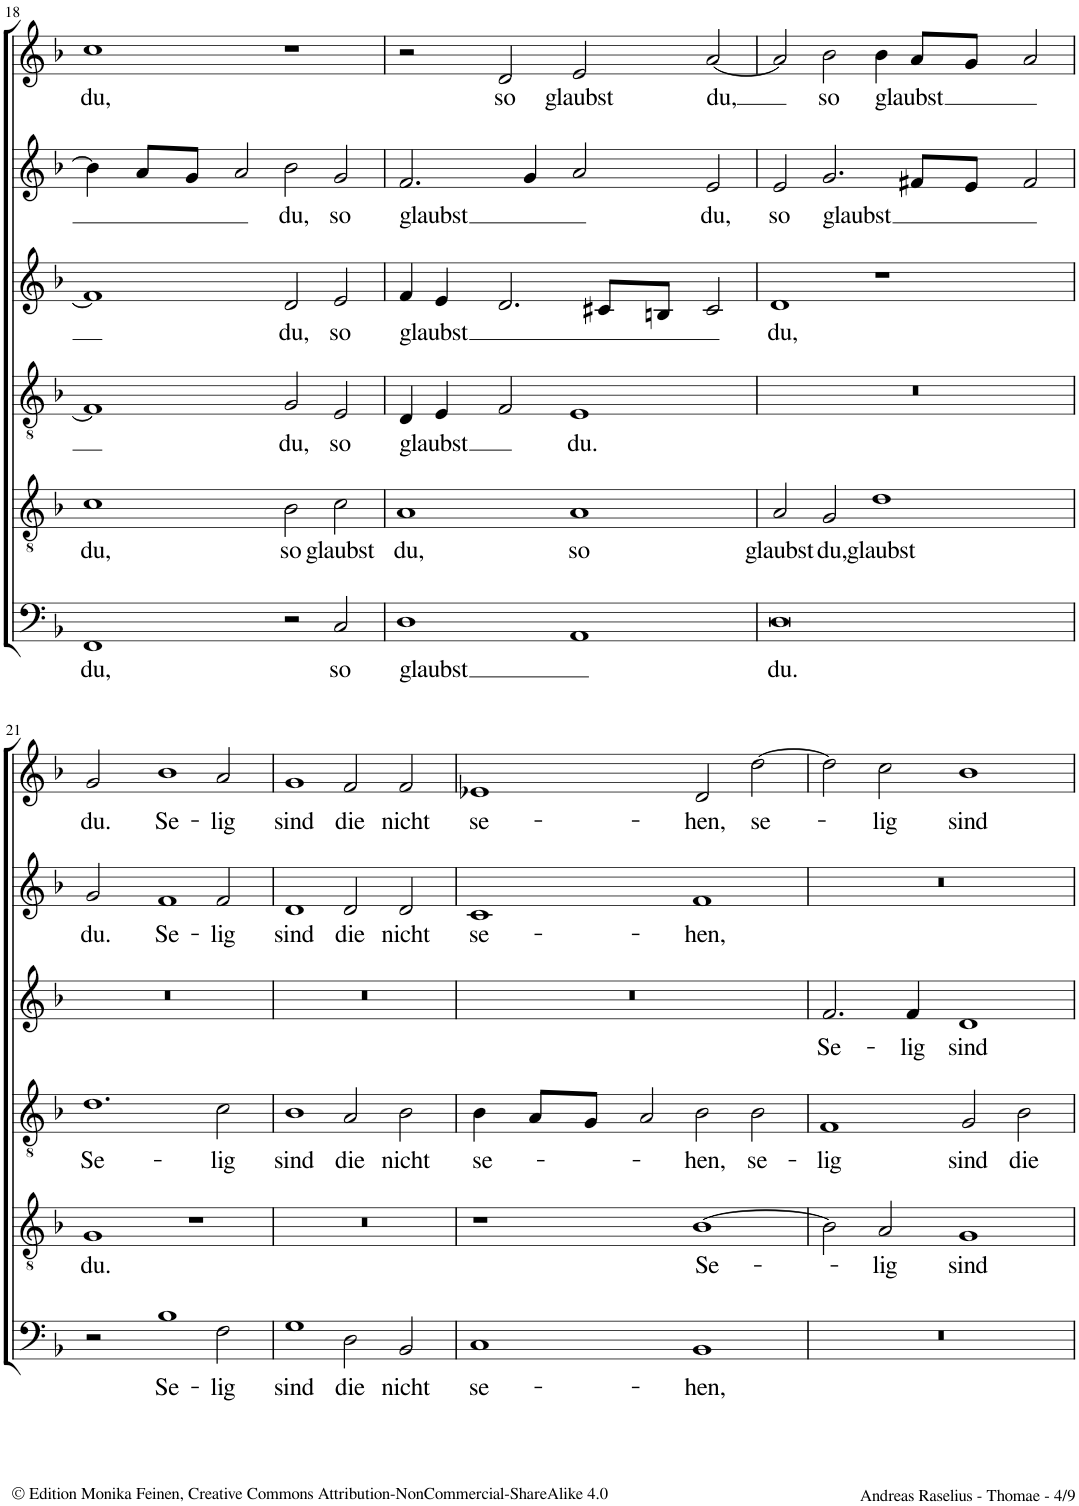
**kern	**text	**kern	**text	**kern	**text	**kern	**text	**kern	**text	**kern	**text
*part6	*part6	*part5	*part5	*part4	*part4	*part3	*part3	*part2	*part2	*part1	*part1
*staff6	*staff6	*staff5	*staff5	*staff4	*staff4	*staff3	*staff3	*staff2	*staff2	*staff1	*staff1
*I"Bassus	*	*I"Tenor	*	*I"Quintus	*	*I"Altus	*	*I"Sextus	*	*I"Cantus	*
!!LO:PB:g=z
*clefF4	*	*clefGv2	*	*clefGv2	*	*clefG2	*	*clefG2	*	*clefG2	*
*k[b-]	*	*k[b-]	*	*k[b-]	*	*k[b-]	*	*k[b-]	*	*k[b-]	*
*M4/2	*	*M4/2	*	*M4/2	*	*M4/2	*	*M4/2	*	*M4/2	*
*met(c|)	*	*met(c|)	*	*met(c|)	*	*met(c|)	*	*met(c|)	*	*met(c|)	*
=18	=18	=18	=18	=18	=18	=18	=18	=18	=18	=18	=18
!	!LO:LY:b	!	!LO:LY:b	!	!	!	!	!	!	!	!LO:LY:b
1FF	du,	1c	du,	1F]	.	1f]	.	4b-\]	.	1cc	du,
.	.	.	.	.	.	.	.	8a/L	.	.	.
.	.	.	.	.	.	.	.	8g/J	.	.	.
.	.	.	.	.	.	.	.	2a/	.	.	.
!	!	!	!LO:LY:b	!	!LO:LY:b	!	!LO:LY:b	!	!LO:LY:b	!	!
2r	.	2B-\	so	2G/	du,	2d/	du,	2b-\	du,	1r	.
!	!LO:LY:b	!	!LO:LY:b	!	!LO:LY:b	!	!LO:LY:b	!	!LO:LY:b	!	!
2C/	so	2c\	glaubst	2E/	so	2e/	so	2g/	so	.	.
=19	=19	=19	=19	=19	=19	=19	=19	=19	=19	=19	=19
!	!LO:LY:b	!	!LO:LY:b	!	!LO:LY:b	!	!LO:LY:b	!	!LO:LY:b	!	!
1D	glaubst	1A	du,	4D/	glaubst	4f/	glaubst	2.f/	glaubst	2r	.
.	.	.	.	4E/	.	4e/	.	.	.	.	.
!	!	!	!	!	!	!	!	!	!	!	!LO:LY:b
.	.	.	.	2F/	.	2.d/	.	.	.	2d/	so
.	.	.	.	.	.	.	.	4g/	.	.	.
!	!	!	!LO:LY:b	!	!LO:LY:b	!	!	!	!	!	!LO:LY:b
1AA	.	1A	so	1E	du.	.	.	2a/	.	2e/	glaubst
.	.	.	.	.	.	8c#X/L	.	.	.	.	.
.	.	.	.	.	.	8Bn/J	.	.	.	.	.
!	!	!	!	!	!	!	!	!	!LO:LY:b	!	!LO:LY:b
.	.	.	.	.	.	2c#/	.	2e/	du,	[2a/	du,
=20	=20	=20	=20	=20	=20	=20	=20	=20	=20	=20	=20
!	!LO:LY:b	!	!LO:LY:b	!	!	!	!LO:LY:b	!	!LO:LY:b	!	!
0D	du.	2A/	glaubst	0r	.	1d	du,	2e/	so	2a/]	.
!	!	!	!LO:LY:b	!	!	!	!	!	!LO:LY:b	!	!LO:LY:b
.	.	2G/	du,	.	.	.	.	2.g/	glaubst	2b-\	so
!	!	!	!LO:LY:b	!	!	!	!	!	!	!	!LO:LY:b
.	.	1d	glaubst	.	.	1r	.	.	.	4b-\	glaubst
.	.	.	.	.	.	.	.	8f#X/L	.	8a/L	.
.	.	.	.	.	.	.	.	8e/J	.	8g/J	.
.	.	.	.	.	.	.	.	2f#/	.	2a/	.
!!LO:LB:g=z
=21	=21	=21	=21	=21	=21	=21	=21	=21	=21	=21	=21
!	!	!	!LO:LY:b	!	!LO:LY:b	!	!	!	!LO:LY:b	!	!LO:LY:b
2r	.	1G	du.	1.d	Se-	0r	.	2g/	du.	2g/	du.
!	!LO:LY:b	!	!	!	!	!	!	!	!LO:LY:b	!	!LO:LY:b
1B-	Se-	.	.	.	.	.	.	1f	Se-	1b-	Se-
.	.	1r	.	.	.	.	.	.	.	.	.
!	!LO:LY:b	!	!	!	!LO:LY:b	!	!	!	!LO:LY:b	!	!LO:LY:b
2F\	-lig	.	.	2c\	-lig	.	.	2f/	-lig	2a/	-lig
=22	=22	=22	=22	=22	=22	=22	=22	=22	=22	=22	=22
!	!LO:LY:b	!	!	!	!LO:LY:b	!	!	!	!LO:LY:b	!	!LO:LY:b
1G	sind	0r	.	1B-	sind	0r	.	1d	sind	1g	sind
!	!LO:LY:b	!	!	!	!LO:LY:b	!	!	!	!LO:LY:b	!	!LO:LY:b
2D\	die	.	.	2A/	die	.	.	2d/	die	2f/	die
!	!LO:LY:b	!	!	!	!LO:LY:b	!	!	!	!LO:LY:b	!	!LO:LY:b
2BB-/	nicht	.	.	2B-\	nicht	.	.	2d/	nicht	2f/	nicht
=23	=23	=23	=23	=23	=23	=23	=23	=23	=23	=23	=23
!	!LO:LY:b	!	!	!	!LO:LY:b	!	!	!	!LO:LY:b	!	!LO:LY:b
1C	se-	1r	.	4B-\	se-	0r	.	1c	se-	1e-X	se-
.	.	.	.	8A/L	.	.	.	.	.	.	.
.	.	.	.	8G/J	.	.	.	.	.	.	.
.	.	.	.	2A/	.	.	.	.	.	.	.
!	!LO:LY:b	!	!LO:LY:b	!	!LO:LY:b	!	!	!	!LO:LY:b	!	!LO:LY:b
1BB-	-hen,	[1B-	Se-	2B-\	-hen,	.	.	1f	-hen,	2d/	-hen,
!	!	!	!	!	!LO:LY:b	!	!	!	!	!	!LO:LY:b
.	.	.	.	2B-\	se-	.	.	.	.	[2dd\	se-
=24	=24	=24	=24	=24	=24	=24	=24	=24	=24	=24	=24
!	!	!	!	!	!LO:LY:b	!	!LO:LY:b	!	!	!	!
0r	.	2B-\]	.	1F	-lig	2.f/	Se-	0r	.	2dd\]	.
!	!	!	!LO:LY:b	!	!	!	!	!	!	!	!LO:LY:b
.	.	2A/	-lig	.	.	.	.	.	.	2cc\	-lig
!	!	!	!	!	!	!	!LO:LY:b	!	!	!	!
.	.	.	.	.	.	4f/	-lig	.	.	.	.
!	!	!	!LO:LY:b	!	!LO:LY:b	!	!LO:LY:b	!	!	!	!LO:LY:b
.	.	1G	sind	2G/	sind	1d	sind	.	.	1b-	sind
!	!	!	!	!	!LO:LY:b	!	!	!	!	!	!
.	.	.	.	2B-\	die	.	.	.	.	.	.
=	=	=	=	=	=	=	=	=	=	=	=
*-	*-	*-	*-	*-	*-	*-	*-	*-	*-	*-	*-
